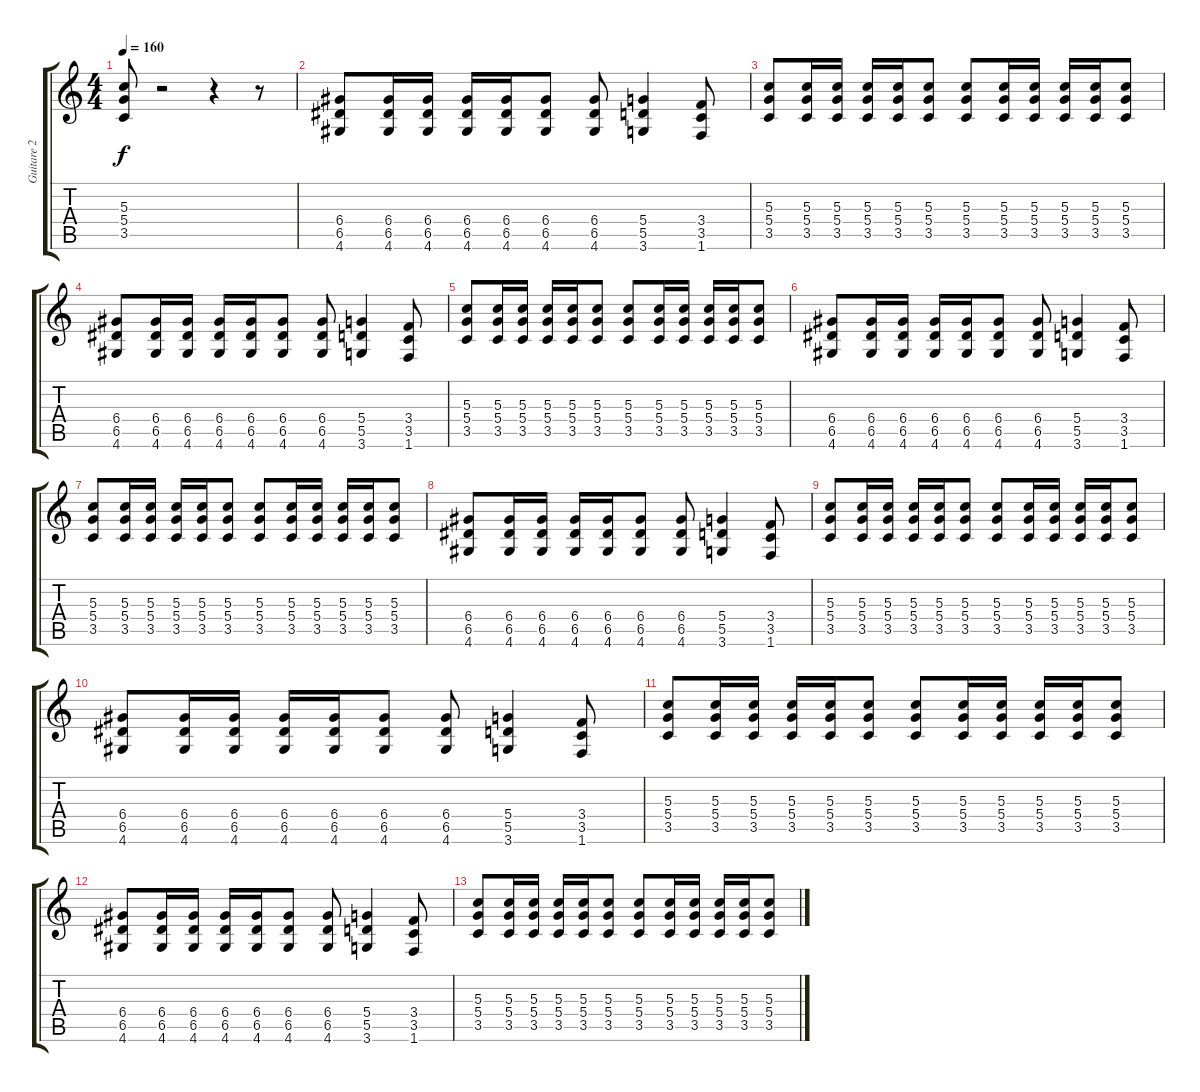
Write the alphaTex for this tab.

\track ("Guitare 2" "Guitare 2") {instrument distortionguitar}
\staff {score tabs}
\tuning (E4 B3 G3 D3 A2 E2) {hide}
\ts (4 4)
\tempo 160
\clef g2
\ks c
(5.3 5.4 3.5).8{dy f} r.2 r.4 r.8 |
(6.4 6.5 4.6).8 (6.4 6.5 4.6).16 (6.4 6.5 4.6).16 (6.4 6.5 4.6).16 (6.4 6.5 4.6).16 (6.4 6.5 4.6).8 (6.4 6.5 4.6).8 (5.4 5.5 3.6).4 (3.4 3.5 1.6).8 |
(5.3 5.4 3.5).8 (5.3 5.4 3.5).16 (5.3 5.4 3.5).16 (5.3 5.4 3.5).16 (5.3 5.4 3.5).16 (5.3 5.4 3.5).8 (5.3 5.4 3.5).8 (5.3 5.4 3.5).16 (5.3 5.4 3.5).16 (5.3 5.4 3.5).16 (5.3 5.4 3.5).16 (5.3 5.4 3.5).8 |
(6.4 6.5 4.6).8 (6.4 6.5 4.6).16 (6.4 6.5 4.6).16 (6.4 6.5 4.6).16 (6.4 6.5 4.6).16 (6.4 6.5 4.6).8 (6.4 6.5 4.6).8 (5.4 5.5 3.6).4 (3.4 3.5 1.6).8 |
(5.3 5.4 3.5).8 (5.3 5.4 3.5).16 (5.3 5.4 3.5).16 (5.3 5.4 3.5).16 (5.3 5.4 3.5).16 (5.3 5.4 3.5).8 (5.3 5.4 3.5).8 (5.3 5.4 3.5).16 (5.3 5.4 3.5).16 (5.3 5.4 3.5).16 (5.3 5.4 3.5).16 (5.3 5.4 3.5).8 |
(6.4 6.5 4.6).8 (6.4 6.5 4.6).16 (6.4 6.5 4.6).16 (6.4 6.5 4.6).16 (6.4 6.5 4.6).16 (6.4 6.5 4.6).8 (6.4 6.5 4.6).8 (5.4 5.5 3.6).4 (3.4 3.5 1.6).8 |
(5.3 5.4 3.5).8 (5.3 5.4 3.5).16 (5.3 5.4 3.5).16 (5.3 5.4 3.5).16 (5.3 5.4 3.5).16 (5.3 5.4 3.5).8 (5.3 5.4 3.5).8 (5.3 5.4 3.5).16 (5.3 5.4 3.5).16 (5.3 5.4 3.5).16 (5.3 5.4 3.5).16 (5.3 5.4 3.5).8 |
(6.4 6.5 4.6).8 (6.4 6.5 4.6).16 (6.4 6.5 4.6).16 (6.4 6.5 4.6).16 (6.4 6.5 4.6).16 (6.4 6.5 4.6).8 (6.4 6.5 4.6).8 (5.4 5.5 3.6).4 (3.4 3.5 1.6).8 |
(5.3 5.4 3.5).8 (5.3 5.4 3.5).16 (5.3 5.4 3.5).16 (5.3 5.4 3.5).16 (5.3 5.4 3.5).16 (5.3 5.4 3.5).8 (5.3 5.4 3.5).8 (5.3 5.4 3.5).16 (5.3 5.4 3.5).16 (5.3 5.4 3.5).16 (5.3 5.4 3.5).16 (5.3 5.4 3.5).8 |
(6.4 6.5 4.6).8 (6.4 6.5 4.6).16 (6.4 6.5 4.6).16 (6.4 6.5 4.6).16 (6.4 6.5 4.6).16 (6.4 6.5 4.6).8 (6.4 6.5 4.6).8 (5.4 5.5 3.6).4 (3.4 3.5 1.6).8 |
(5.3 5.4 3.5).8 (5.3 5.4 3.5).16 (5.3 5.4 3.5).16 (5.3 5.4 3.5).16 (5.3 5.4 3.5).16 (5.3 5.4 3.5).8 (5.3 5.4 3.5).8 (5.3 5.4 3.5).16 (5.3 5.4 3.5).16 (5.3 5.4 3.5).16 (5.3 5.4 3.5).16 (5.3 5.4 3.5).8 |
(6.4 6.5 4.6).8 (6.4 6.5 4.6).16 (6.4 6.5 4.6).16 (6.4 6.5 4.6).16 (6.4 6.5 4.6).16 (6.4 6.5 4.6).8 (6.4 6.5 4.6).8 (5.4 5.5 3.6).4 (3.4 3.5 1.6).8 |
(5.3 5.4 3.5).8 (5.3 5.4 3.5).16 (5.3 5.4 3.5).16 (5.3 5.4 3.5).16 (5.3 5.4 3.5).16 (5.3 5.4 3.5).8 (5.3 5.4 3.5).8 (5.3 5.4 3.5).16 (5.3 5.4 3.5).16 (5.3 5.4 3.5).16 (5.3 5.4 3.5).16 (5.3 5.4 3.5).8
